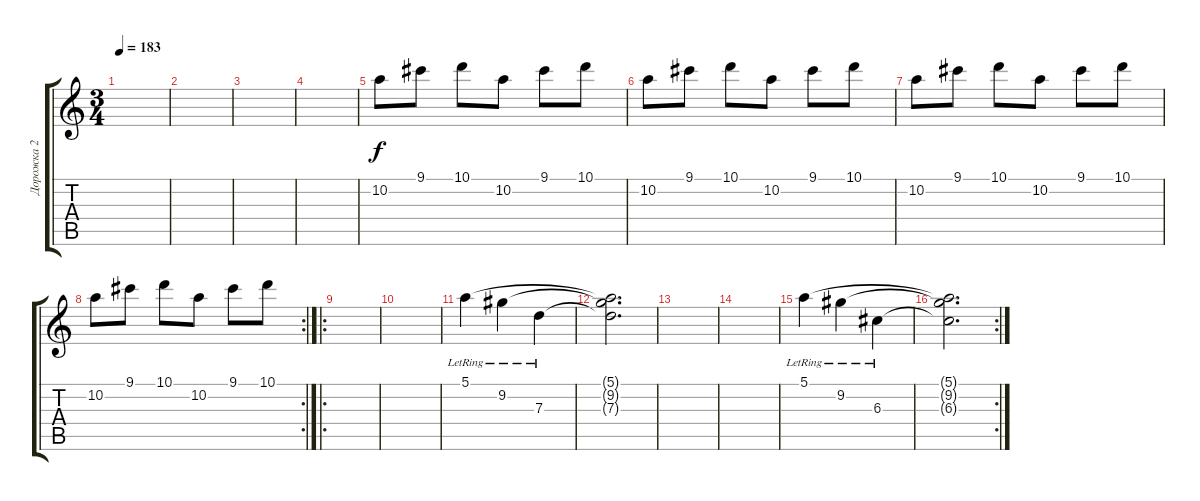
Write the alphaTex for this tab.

\track ("Дорожка 2" "Дорожка 2") {instrument acousticguitarsteel}
\staff {score tabs}
\tuning (E4 B3 G3 D3 A2 D2) {hide}
\ts (3 4)
\tempo 183
\clef g2
\ks c
|
|
|
|
10.2.8 9.1.8 10.1.8 10.2.8 9.1.8 10.1.8 |
10.2.8 9.1.8 10.1.8 10.2.8 9.1.8 10.1.8 |
10.2.8 9.1.8 10.1.8 10.2.8 9.1.8 10.1.8 |
\rc 2
10.2.8 9.1.8 10.1.8 10.2.8 9.1.8 10.1.8 |
\ro
|
|
5.1{lr}.4 9.2{lr}.4 7.3{lr}.4 |
(5.1{t} 9.2{t} 7.3{t}).2{d} |
|
|
5.1{lr}.4 9.2{lr}.4 6.3{lr}.4 |
\rc 2
(5.1{t} 9.2{t} 6.3{t}).2{d}
